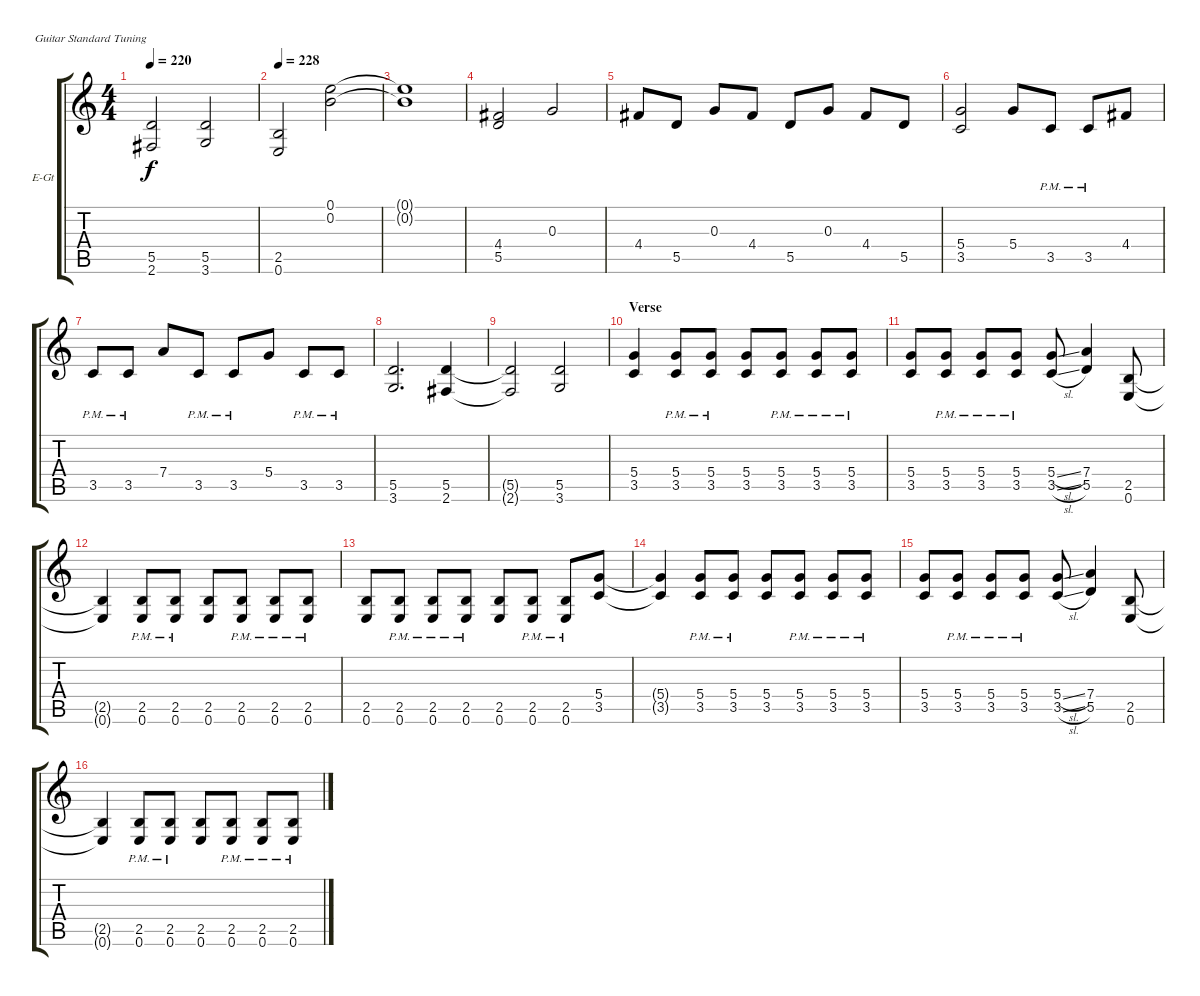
\bracketExtendMode groupsimilarinstruments
\firstSystemTrackNameOrientation horizontal
\otherSystemsTrackNameOrientation horizontal
\track ("Electric Guitar 1" "E-Gt") {instrument distortionguitar}
\staff {score tabs}
\tuning (E4 B3 G3 D3 A2 E2)
\ts (4 4)
\tempo 220
\clef g2
\ks c
(5.5{t} 2.6{t}).2{dy f} (5.5 3.6).2 |
\tempo (228 0.0125)
(2.5 0.6).2 (0.1 0.2).2 |
(0.1{t} 0.2{t}).1 |
(4.4 5.5).2 0.3.2 |
4.4.8 5.5.8 0.3.8 4.4.8 5.5.8 0.3.8 4.4.8 5.5.8 |
(5.4 3.5).2 5.4.8 3.5{pm}.8 3.5{pm}.8 4.4.8 |
3.5{pm}.8 3.5{pm}.8 7.4.8 3.5{pm}.8 3.5{pm}.8 5.4.8 3.5{pm}.8 3.5{pm}.8 |
(5.5 3.6).2{d} (5.5 2.6).4 |
(5.5{t} 2.6{t}).2 (5.5 3.6).2 |
\section ("" "Verse")
(3.5 5.4).4 (5.4{pm} 3.5{pm}).8 (5.4{pm} 3.5{pm}).8 (5.4 3.5).8 (5.4{pm} 3.5{pm}).8 (5.4{pm} 3.5{pm}).8 (5.4{pm} 3.5{pm}).8 |
(5.4 3.5).8 (5.4{pm} 3.5{pm}).8 (5.4{pm} 3.5{pm}).8 (5.4{pm} 3.5{pm}).8 (5.4{sl} 3.5{sl}).8 (7.4 5.5).4 (2.5 0.6).8 |
(2.5{t} 0.6{t}).4 (0.6{pm} 2.5{pm}).8 (0.6{pm} 2.5{pm}).8 (0.6 2.5).8 (0.6{pm} 2.5{pm}).8 (0.6{pm} 2.5{pm}).8 (0.6{pm} 2.5{pm}).8 |
(0.6 2.5).8 (0.6{pm} 2.5{pm}).8 (0.6{pm} 2.5{pm}).8 (0.6{pm} 2.5{pm}).8 (0.6 2.5).8 (0.6{pm} 2.5{pm}).8 (2.5{pm} 0.6{pm}).8 (5.4 3.5).8 |
(5.4{t} 3.5{t}).4 (5.4{pm} 3.5{pm}).8 (5.4{pm} 3.5{pm}).8 (5.4 3.5).8 (5.4{pm} 3.5{pm}).8 (5.4{pm} 3.5{pm}).8 (5.4{pm} 3.5{pm}).8 |
(5.4 3.5).8 (5.4{pm} 3.5{pm}).8 (5.4{pm} 3.5{pm}).8 (3.5{pm} 5.4{pm}).8 (5.4{sl} 3.5{sl}).8 (7.4 5.5).4 (0.6 2.5).8 |
(2.5{t} 0.6{t}).4 (0.6{pm} 2.5{pm}).8 (0.6{pm} 2.5{pm}).8 (0.6 2.5).8 (0.6{pm} 2.5{pm}).8 (0.6{pm} 2.5{pm}).8 (0.6{pm} 2.5{pm}).8
